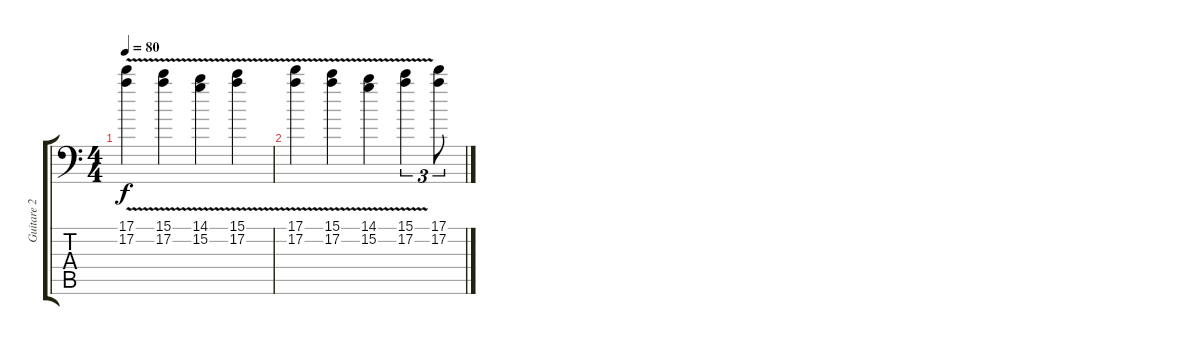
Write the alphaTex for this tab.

\track ("Guitare 2" "Guitare 2") {instrument distortionguitar}
\staff {score tabs}
\tuning (A3 E3 C3 G2 D2 A1) {hide}
\ts (4 4)
\tempo 80
\clef f4
\ks c
(17.1{v} 17.2{v}).4{dy f} (15.1{v} 17.2).4 (14.1{v} 15.2{v}).4 (15.1{v} 17.2{v}).4 |
(17.1{v} 17.2{v}).4 (15.1{v} 17.2).4 (14.1{v} 15.2{v}).4 (15.1{v} 17.2{v}).4{tu (3 2)} (17.1 17.2).8{tu (3 2)}
